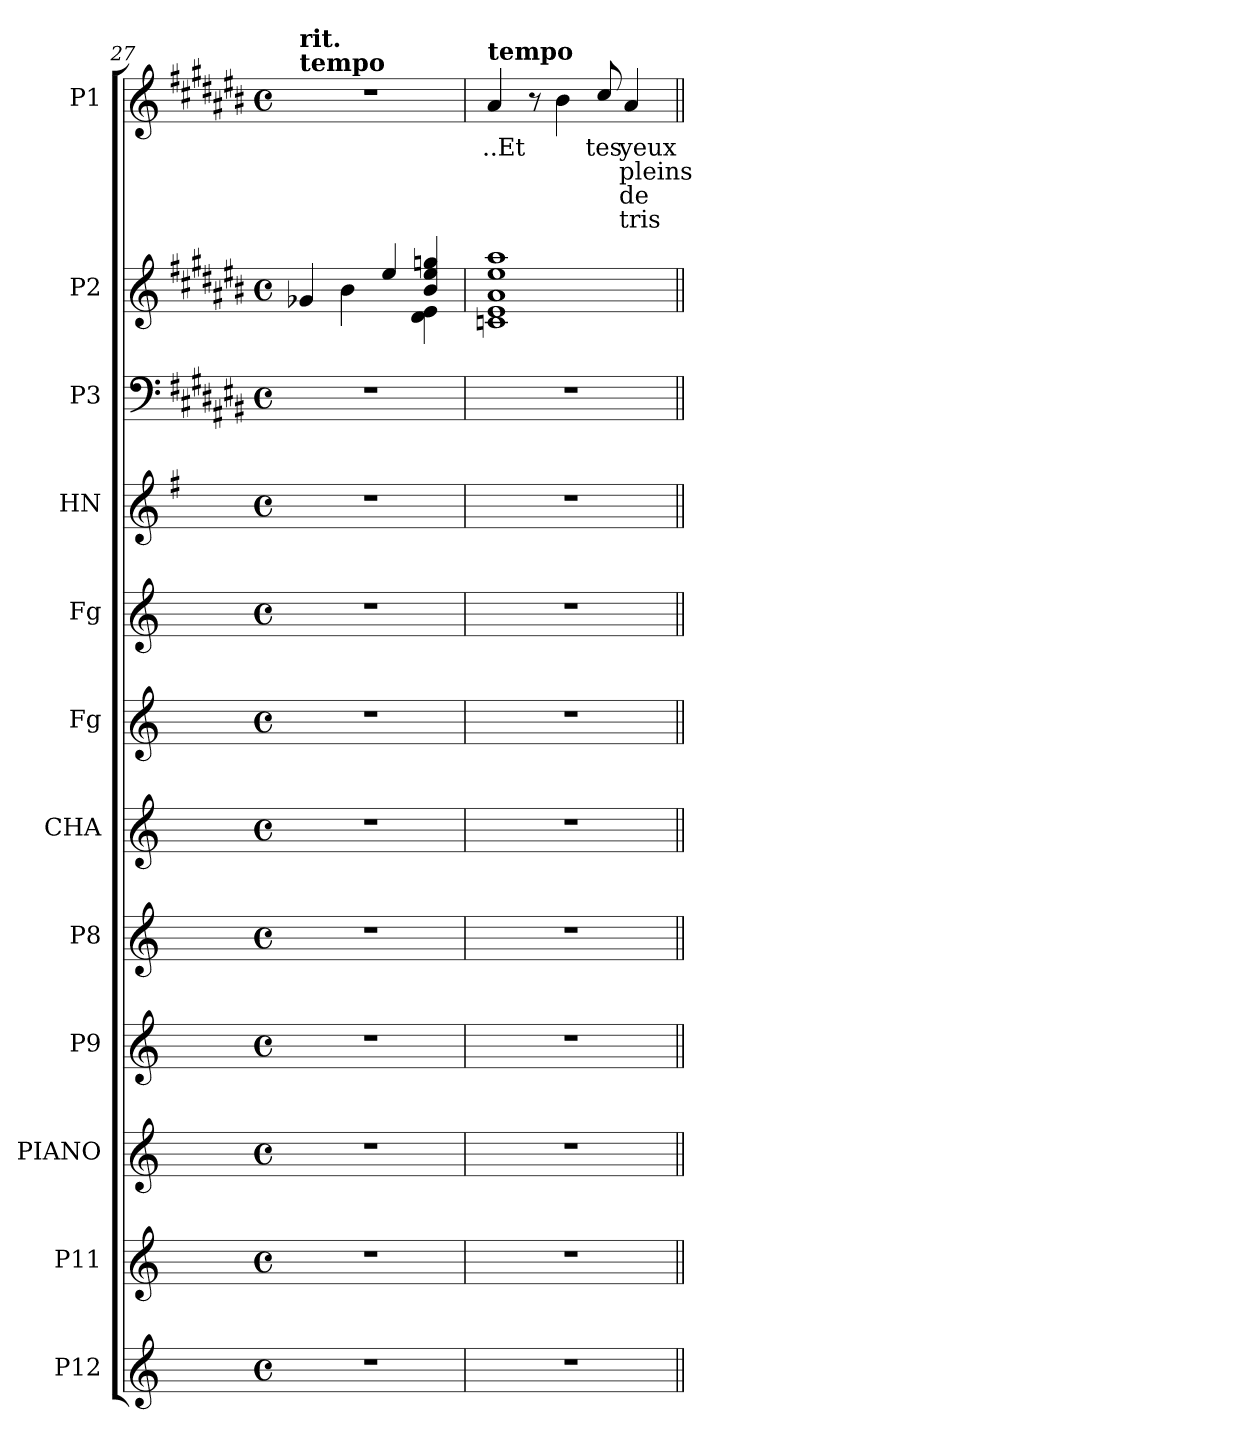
**kern	**kern	**kern	**kern	**kern	**kern	**kern	**kern	**kern	**kern	**kern	**kern	**text	**text	**text	**text
*part12	*part11	*part10	*part9	*part8	*part7	*part6	*part5	*part4	*part3	*part2	*part1	*part1	*part1	*part1	*part1
*staff12	*staff11	*staff10	*staff9	*staff8	*staff7	*staff6	*staff5	*staff4	*staff3	*staff2	*staff1	*staff1	*staff1	*staff1	*staff1
*I"P12	*I"P11	*I"PIANO	*I"P9	*I"P8	*I"CHA	*I"Fg	*I"Fg	*I"HN	*I"P3	*I"P2	*I"P1	*	*	*	*
*	*	*I'Pno	*	*	*I'CHA	*I'Fg	*I'Fg	*I'HN	*	*	*	*	*	*	*
*clefG2	*clefG2	*clefG2	*clefG2	*clefG2	*clefG2	*clefG2	*clefG2	*clefG2	*clefF4	*clefG2	*clefG2	*	*	*	*
*	*	*	*	*	*	*	*	*ITrd4c7	*	*	*	*	*	*	*
*k[]	*k[]	*k[]	*k[]	*k[]	*k[]	*k[]	*k[]	*k[]	*k[f#c#g#d#a#e#b#]	*k[f#c#g#d#a#e#b#]	*k[f#c#g#d#a#e#b#]	*	*	*	*
*C:	*C:	*C:	*C:	*C:	*C:	*C:	*C:	*C:	*C#:	*C#:	*C#:	*	*	*	*
*M4/4	*M4/4	*M4/4	*M4/4	*M4/4	*M4/4	*M4/4	*M4/4	*M4/4	*M4/4	*M4/4	*M4/4	*	*	*	*
*met(c)	*met(c)	*met(c)	*met(c)	*met(c)	*met(c)	*met(c)	*met(c)	*met(c)	*met(c)	*met(c)	*met(c)	*	*	*	*
=27	=27	=27	=27	=27	=27	=27	=27	=27	=27	=27	=27	=27	=27	=27	=27
*	*	*	*	*	*	*	*	*	*	*^	*	*	*	*	*
!	!	!	!	!	!	!	!	!	!	!	!	!LO:TX:a:B:t=tempo	!	!	!	!
!	!	!	!	!	!	!	!	!	!	!	!	!LO:TX:a:B:t=rit.	!	!	!	!
1r	1r	1r	1r	1r	1r	1r	1r	1r	1r	4g-Xi/	2ryy	1r	.	.	.	.
.	.	.	.	.	.	.	.	.	.	4b#i\	.	.	.	.	.	.
.	.	.	.	.	.	.	.	.	.	4ee#i/	4ryy	.	.	.	.	.
.	.	.	.	.	.	.	.	.	.	4b#i/ 4ee#i 4ggni	4d#i\ 4e#i	.	.	.	.	.
*	*	*	*	*	*	*	*	*	*	*v	*v	*	*	*	*	*
=28	=28	=28	=28	=28	=28	=28	=28	=28	=28	=28	=28	=28	=28	=28	=28
*	*	*	*	*	*	*	*	*	*	*^	*	*	*	*	*
!	!	!	!	!	!	!	!	!	!	!	!	!LO:TX:a:B:t=tempo	!	!	!	!
!	!	!	!	!	!	!	!	!	!	!	!	!	!LO:LY:b:color=#000000	!	!	!
*	*	*	*	*	*	*	*	*	*	*v	*v	*	*	*	*	*
1r	1r	1r	1r	1r	1r	1r	1r	1r	1r	1cni 1e#i 1a#i 1ee#i 1aa#i	4a#i/	..Et	.	.	.
!	!	!	!	!	!	!	!	!	!	!	!	!LO:LY:b:color=#000000	!	!	!
.	.	.	.	.	.	.	.	.	.	.	8r	dans	.	.	.
.	.	.	.	.	.	.	.	.	.	.	4b#i\	.	.	.	.
!	!	!	!	!	!	!	!	!	!	!	!	!LO:LY:b:color=#000000	!	!	!
.	.	.	.	.	.	.	.	.	.	.	8cc#i/	tes	.	.	.
!	!	!	!	!	!	!	!	!	!	!	!	!LO:LY:b:color=#000000	!LO:LY:b:color=#000000	!LO:LY:b:color=#000000	!LO:LY:b:color=#000000
.	.	.	.	.	.	.	.	.	.	.	4a#i/	yeux	pleins	de	tris
=||	=||	=||	=||	=||	=||	=||	=||	=||	=||	=||	=||	=||	=||	=||	=||
*-	*-	*-	*-	*-	*-	*-	*-	*-	*-	*-	*-	*-	*-	*-	*-
